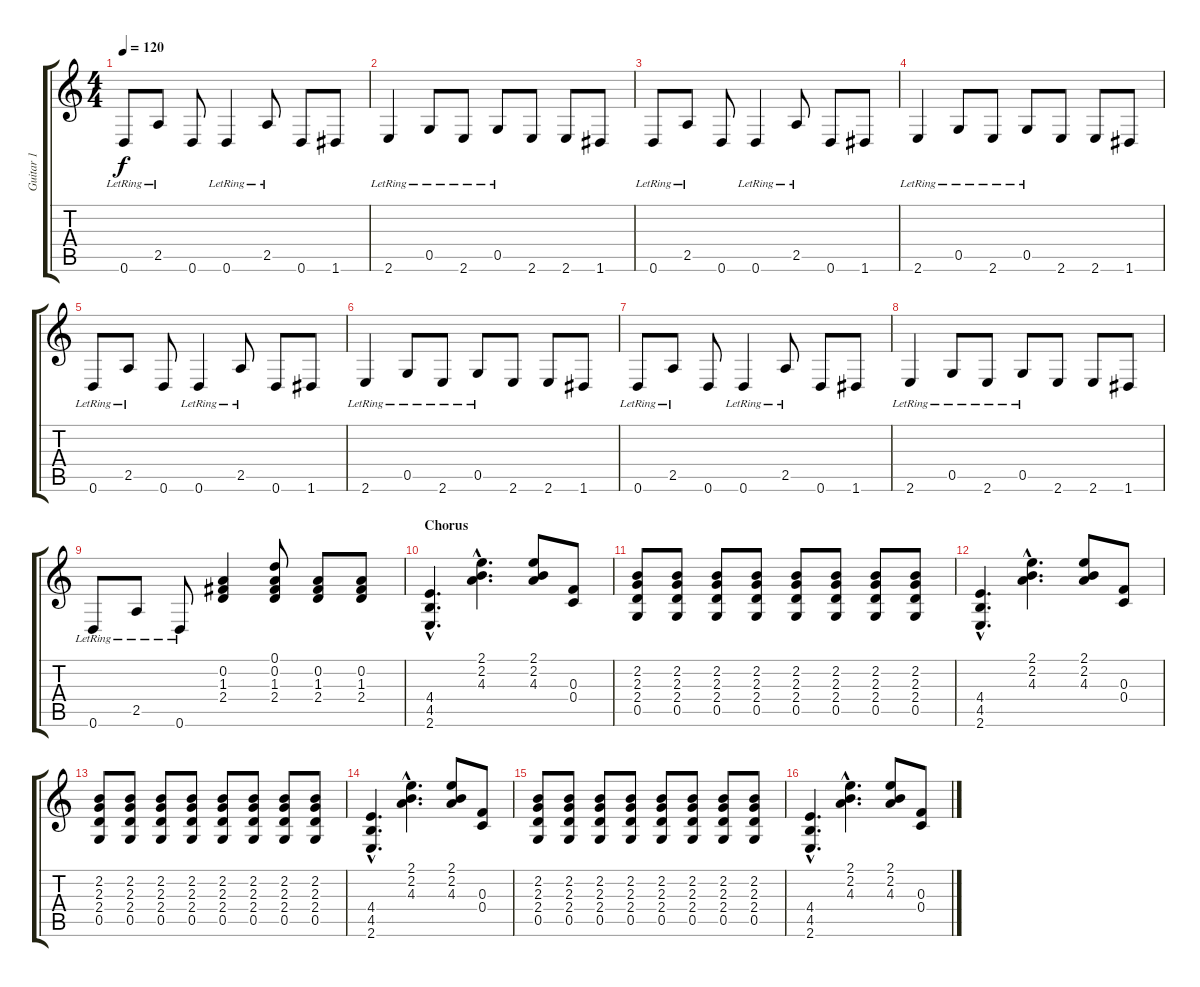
\track ("Guitar 1" "Guitar 1") {instrument acousticguitarsteel}
\staff {score tabs}
\tuning (D4 A3 F3 C3 G2 D2) {hide}
\ts (4 4)
\tempo 120
\clef g2
\ks c
0.6{lr}.8{dy f} 2.5{lr}.8 0.6.8 0.6{lr}.4 2.5{lr}.8 0.6.8 1.6.8 |
2.6{lr}.4 0.5{lr}.8 2.6{lr}.8 0.5{lr}.8 2.6.8 2.6.8 1.6.8 |
0.6{lr}.8 2.5{lr}.8 0.6.8 0.6{lr}.4 2.5{lr}.8 0.6.8 1.6.8 |
2.6{lr}.4 0.5{lr}.8 2.6{lr}.8 0.5{lr}.8 2.6.8 2.6.8 1.6.8 |
0.6{lr}.8 2.5{lr}.8 0.6.8 0.6{lr}.4 2.5{lr}.8 0.6.8 1.6.8 |
2.6{lr}.4 0.5{lr}.8 2.6{lr}.8 0.5{lr}.8 2.6.8 2.6.8 1.6.8 |
0.6{lr}.8 2.5{lr}.8 0.6.8 0.6{lr}.4 2.5{lr}.8 0.6.8 1.6.8 |
2.6{lr}.4 0.5{lr}.8 2.6{lr}.8 0.5{lr}.8 2.6.8 2.6.8 1.6.8 |
0.6{lr}.8 2.5{lr}.8 0.6{lr}.8 (0.2 1.3 2.4).4 (0.1 0.2 1.3 2.4).8 (0.2 1.3 2.4).8 (0.2 1.3 2.4).8 |
\section ("" "Chorus")
(4.4{hac} 4.5{hac} 2.6{hac}).4{d} (2.1{hac} 2.2{hac} 4.3{hac}).4{d} (2.1 2.2 4.3).8 (0.3 0.4).8 |
(2.2 2.3 2.4 0.5).8 (2.2 2.3 2.4 0.5).8 (2.2 2.3 2.4 0.5).8 (2.2 2.3 2.4 0.5).8 (2.2 2.3 2.4 0.5).8 (2.2 2.3 2.4 0.5).8 (2.2 2.3 2.4 0.5).8 (2.2 2.3 2.4 0.5).8 |
(4.4{hac} 4.5{hac} 2.6{hac}).4{d} (2.1{hac} 2.2{hac} 4.3{hac}).4{d} (2.1 2.2 4.3).8 (0.3 0.4).8 |
(2.2 2.3 2.4 0.5).8 (2.2 2.3 2.4 0.5).8 (2.2 2.3 2.4 0.5).8 (2.2 2.3 2.4 0.5).8 (2.2 2.3 2.4 0.5).8 (2.2 2.3 2.4 0.5).8 (2.2 2.3 2.4 0.5).8 (2.2 2.3 2.4 0.5).8 |
(4.4{hac} 4.5{hac} 2.6{hac}).4{d} (2.1{hac} 2.2{hac} 4.3{hac}).4{d} (2.1 2.2 4.3).8 (0.3 0.4).8 |
(2.2 2.3 2.4 0.5).8 (2.2 2.3 2.4 0.5).8 (2.2 2.3 2.4 0.5).8 (2.2 2.3 2.4 0.5).8 (2.2 2.3 2.4 0.5).8 (2.2 2.3 2.4 0.5).8 (2.2 2.3 2.4 0.5).8 (2.2 2.3 2.4 0.5).8 |
(4.4{hac} 4.5{hac} 2.6{hac}).4{d} (2.1{hac} 2.2{hac} 4.3{hac}).4{d} (2.1 2.2 4.3).8 (0.3 0.4).8
